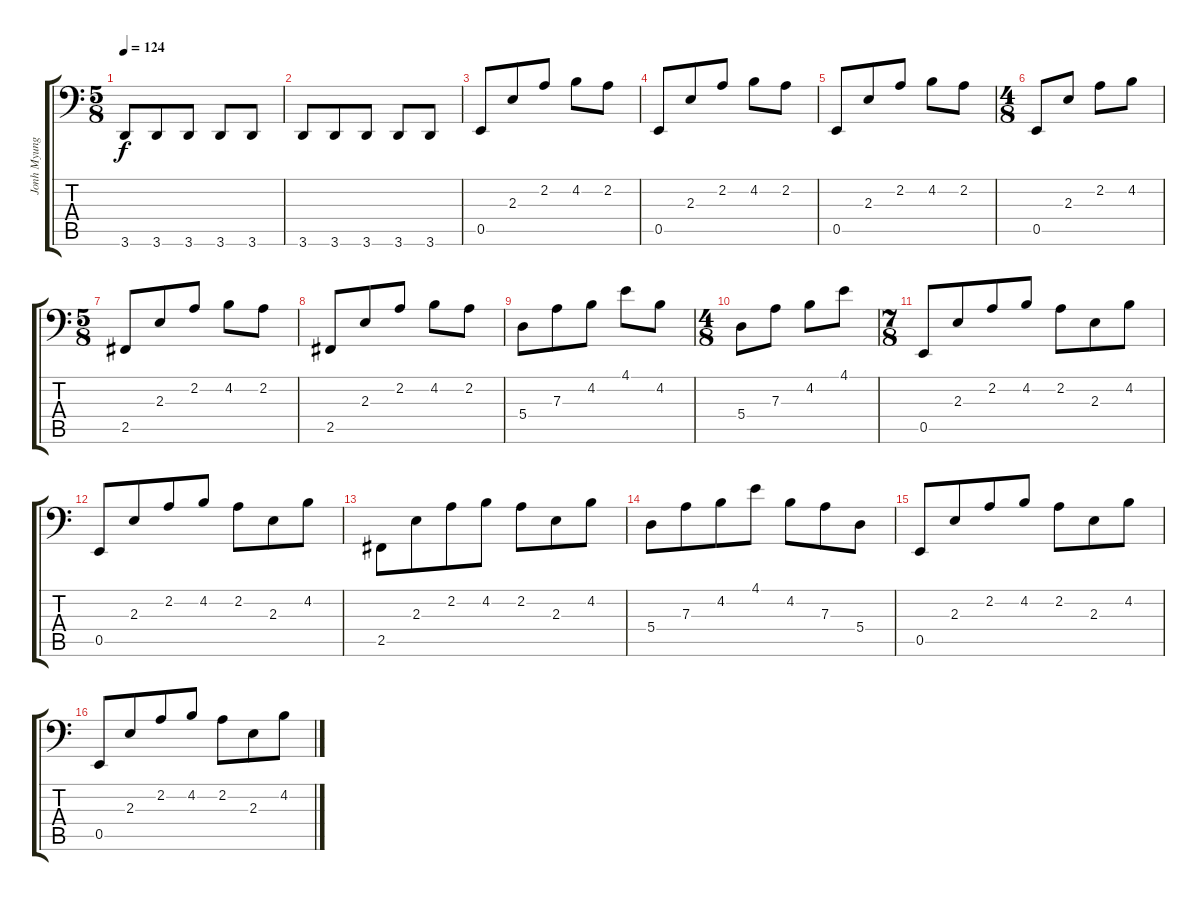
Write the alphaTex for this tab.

\track ("Jonh Myung - Bass" "Jonh Myung") {instrument electricbassfinger}
\staff {score tabs}
\tuning (C3 G2 D2 A1 E1 B0) {hide}
\ts (5 8)
\tempo 124
\clef f4
\ks c
3.6.8{dy f} 3.6.8 3.6.8 3.6.8 3.6.8 |
3.6.8 3.6.8 3.6.8 3.6.8 3.6.8 |
0.5.8 2.3.8 2.2.8 4.2.8 2.2.8 |
0.5.8 2.3.8 2.2.8 4.2.8 2.2.8 |
0.5.8 2.3.8 2.2.8 4.2.8 2.2.8 |
\ts (4 8)
0.5.8 2.3.8 2.2.8 4.2.8 |
\ts (5 8)
2.5.8 2.3.8 2.2.8 4.2.8 2.2.8 |
2.5.8 2.3.8 2.2.8 4.2.8 2.2.8 |
5.4.8 7.3.8 4.2.8 4.1.8 4.2.8 |
\ts (4 8)
5.4.8 7.3.8 4.2.8 4.1.8 |
\ts (7 8)
0.5.8 2.3.8 2.2.8 4.2.8 2.2.8 2.3.8 4.2.8 |
0.5.8 2.3.8 2.2.8 4.2.8 2.2.8 2.3.8 4.2.8 |
2.5.8 2.3.8 2.2.8 4.2.8 2.2.8 2.3.8 4.2.8 |
5.4.8 7.3.8 4.2.8 4.1.8 4.2.8 7.3.8 5.4.8 |
0.5.8 2.3.8 2.2.8 4.2.8 2.2.8 2.3.8 4.2.8 |
0.5.8 2.3.8 2.2.8 4.2.8 2.2.8 2.3.8 4.2.8
